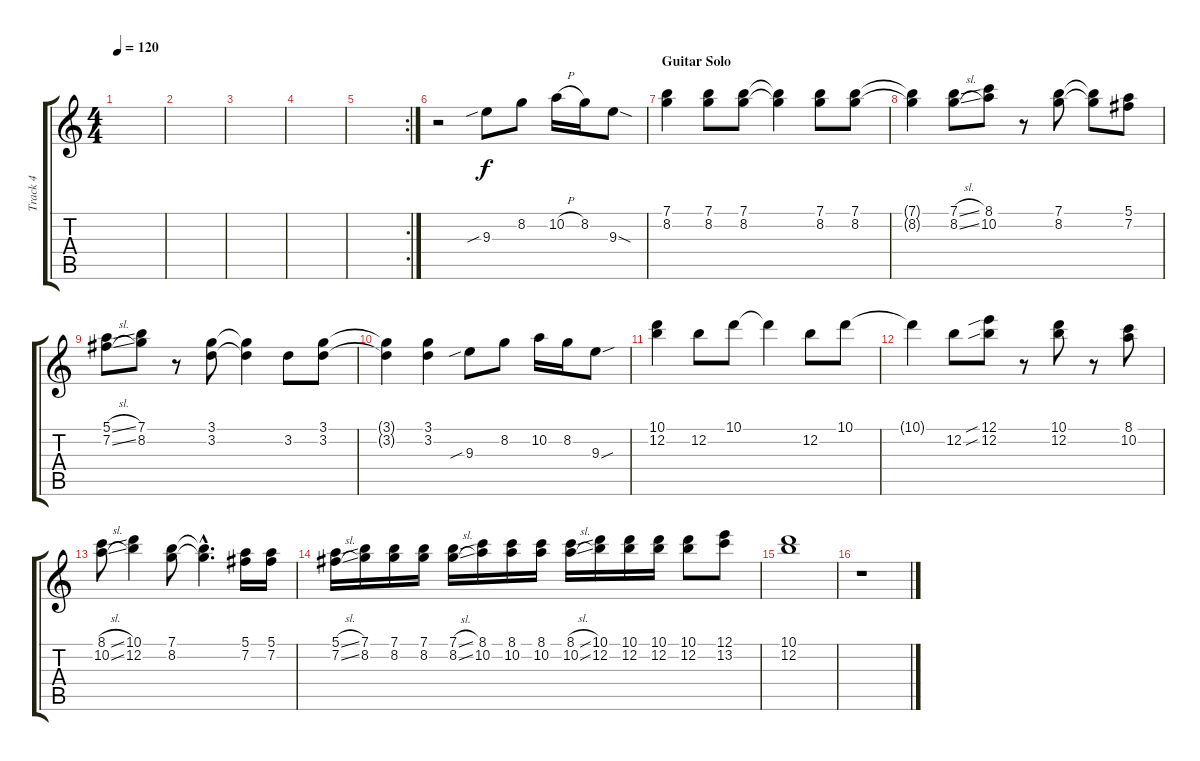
\track ("Track 4" "Track 4") {instrument overdrivenguitar}
\staff {score tabs}
\tuning (E4 B3 G3 D3 A2 E2) {hide}
\ts (4 4)
\tempo 120
\clef g2
\ks c
|
|
|
|
\rc 2
|
r.2 9.3{sib}.8 8.2.8 10.2{h}.16 8.2.16 9.3{sod}.8 |
\section ("" "Guitar Solo")
(7.1 8.2).4 (7.1 8.2).8 (7.1 8.2).8 (7.1{t} 8.2{t}).4 (7.1 8.2).8 (7.1 8.2).8 |
(7.1{t} 8.2{t}).4 (7.1{sl} 8.2{sl}).8 (8.1 10.2).8 r.8 (7.1 8.2).8 (7.1{t} 8.2{t}).8 (5.1 7.2).8 |
(5.1{sl} 7.2{sl}).8 (7.1 8.2).8 r.8 (3.1 3.2).8 (3.1{t} 3.2{t}).4 3.2.8 (3.1 3.2).8 |
(3.1{t} 3.2{t}).4 (3.1 3.2).4 9.3{sib}.8 8.2.8 10.2.16 8.2.16 9.3{sou}.8 |
(10.1 12.2).4 12.2.8 10.1.8 10.1{t}.4 12.2.8 10.1.8 |
10.1{t}.4 12.2.8 (12.1{sib} 12.2{sib}).8 r.8 (10.1 12.2).8 r.8 (8.1 10.2).8 |
(8.1{sl} 10.2{sl}).8 (10.1 12.2).4 (7.1 8.2).8 (7.1{hac t} 8.2{hac t}).4{d} (5.1 7.2).16 (5.1 7.2).16 |
(5.1{sl} 7.2{sl}).16 (7.1 8.2).16 (7.1 8.2).16 (7.1 8.2).16 (7.1{sl} 8.2{sl}).16 (8.1 10.2).16 (8.1 10.2).16 (8.1 10.2).16 (8.1{sl} 10.2{sl}).16 (10.1 12.2).16 (10.1 12.2).16 (10.1 12.2).16 (10.1 12.2).8 (12.1 13.2).8 |
(10.1 12.2).1 |
r.1
